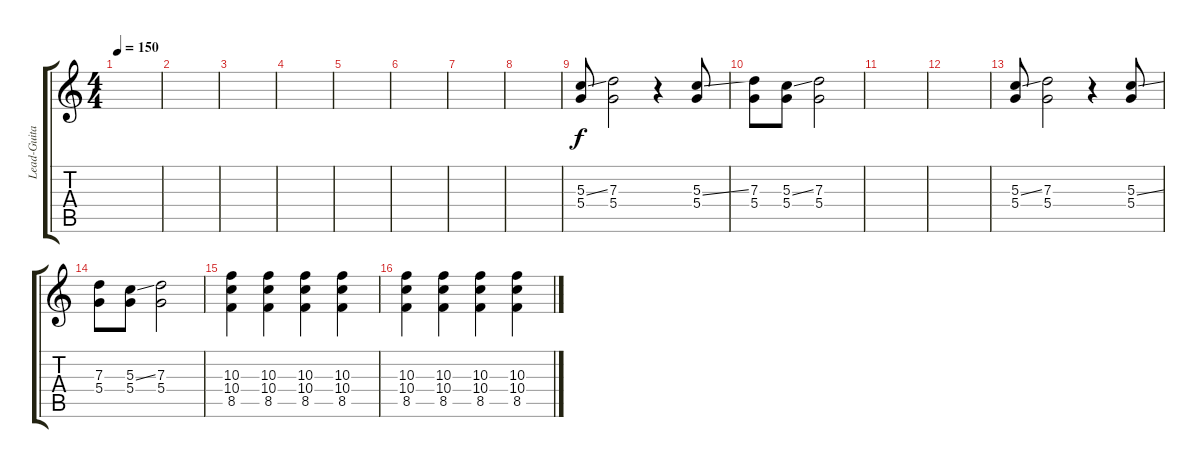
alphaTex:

\track ("Lead-Guitar" "Lead-Guita") {instrument distortionguitar}
\staff {score tabs}
\tuning (E4 B3 G3 D3 A2 E2) {hide}
\ts (4 4)
\tempo 150
\clef g2
\ks c
|
|
|
|
|
|
|
|
(5.3{ss} 5.4).8 (7.3 5.4).2 r.4 (5.3{ss} 5.4).8 |
(7.3 5.4).8 (5.3{ss} 5.4).8 (7.3 5.4).2 |
|
|
(5.3{ss} 5.4).8 (7.3 5.4).2 r.4 (5.3{ss} 5.4).8 |
(7.3 5.4).8 (5.3{ss} 5.4).8 (7.3 5.4).2 |
(10.3 10.4 8.5).4 (10.3 10.4 8.5).4 (10.3 10.4 8.5).4 (10.3 10.4 8.5).4 |
(10.3 10.4 8.5).4 (10.3 10.4 8.5).4 (10.3 10.4 8.5).4 (10.3 10.4 8.5).4
